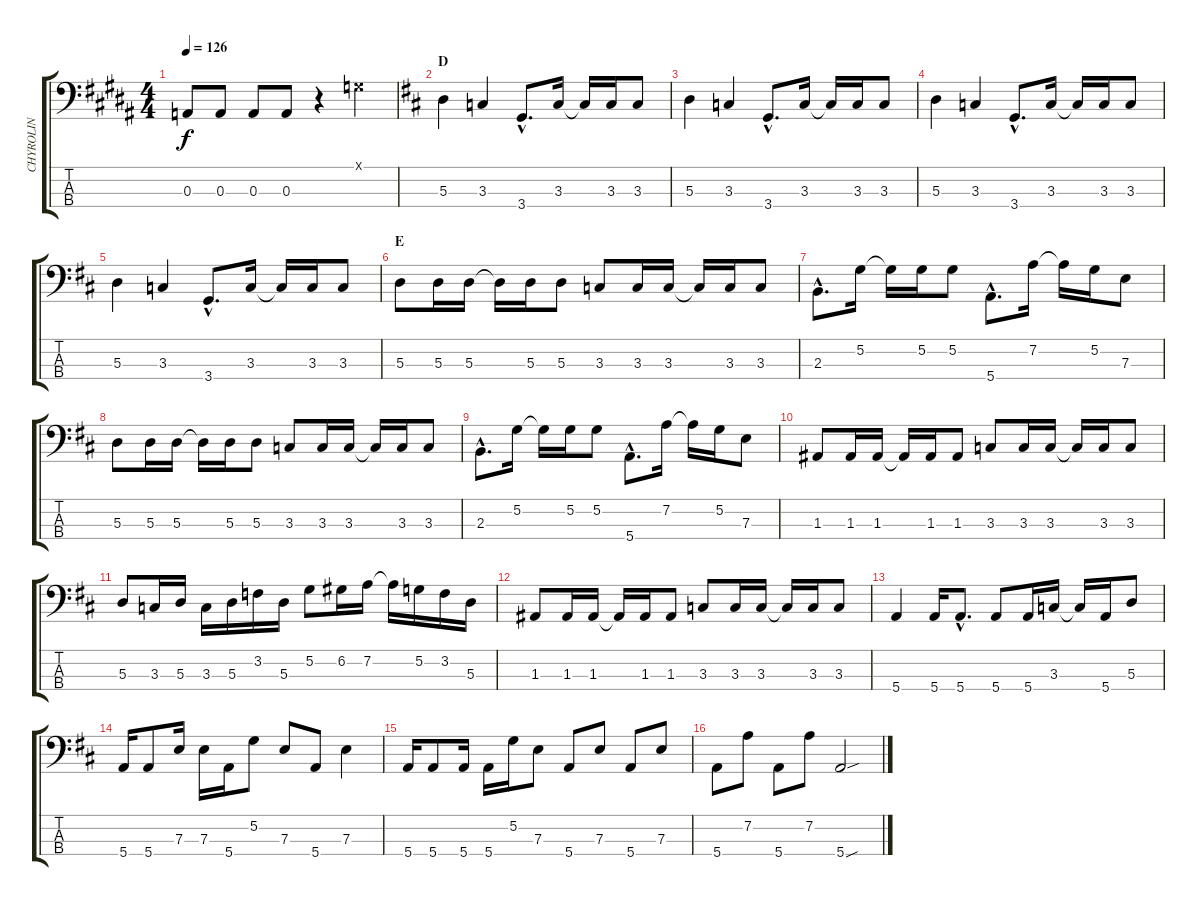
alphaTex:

\track ("CHYROLIN" "CHYROLIN") {instrument acousticguitarnylon}
\staff {score tabs}
\tuning (G2 D2 A1 E1) {hide}
\ts (4 4)
\tempo 126
\clef f4
\ks b
0.3.8{dy f} 0.3.8 0.3.8 0.3.8 r.4 0.1{x}.4 |
\section ("" "D")
\ks d
5.3.4 3.3.4 3.4{hac}.8{d} 3.3.16 3.3{t}.16 3.3.16 3.3.8 |
5.3.4 3.3.4 3.4{hac}.8{d} 3.3.16 3.3{t}.16 3.3.16 3.3.8 |
5.3.4 3.3.4 3.4{hac}.8{d} 3.3.16 3.3{t}.16 3.3.16 3.3.8 |
5.3.4 3.3.4 3.4{hac}.8{d} 3.3.16 3.3{t}.16 3.3.16 3.3.8 |
\section ("" "E")
5.3.8 5.3.16 5.3.16 5.3{t}.16 5.3.16 5.3.8 3.3.8 3.3.16 3.3.16 3.3{t}.16 3.3.16 3.3.8 |
2.3{hac}.8{d} 5.2.16 5.2{t}.16 5.2.16 5.2.8 5.4{hac}.8{d} 7.2.16 7.2{t}.16 5.2.16 7.3.8 |
5.3.8 5.3.16 5.3.16 5.3{t}.16 5.3.16 5.3.8 3.3.8 3.3.16 3.3.16 3.3{t}.16 3.3.16 3.3.8 |
2.3{hac}.8{d} 5.2.16 5.2{t}.16 5.2.16 5.2.8 5.4{hac}.8{d} 7.2.16 7.2{t}.16 5.2.16 7.3.8 |
1.3.8 1.3.16 1.3.16 1.3{t}.16 1.3.16 1.3.8 3.3.8 3.3.16 3.3.16 3.3{t}.16 3.3.16 3.3.8 |
5.3.8 3.3.16 5.3.16 3.3.16 5.3.16 3.2.16 5.3.16 5.2.8 6.2.16 7.2.16 7.2{t}.16 5.2.16 3.2.16 5.3.16 |
1.3.8 1.3.16 1.3.16 1.3{t}.16 1.3.16 1.3.8 3.3.8 3.3.16 3.3.16 3.3{t}.16 3.3.16 3.3.8 |
5.4.4 5.4.16 5.4{hac}.8{d} 5.4.8 5.4.16 3.3.16 3.3{t}.16 5.4.16 5.3.8 |
5.4.16 5.4.8 7.3.16 7.3.16 5.4.16 5.2.8 7.3.8 5.4.8 7.3.4 |
5.4.16 5.4.8 5.4.16 5.4.16 5.2.16 7.3.8 5.4.8 7.3.8 5.4.8 7.3.8 |
5.4.8 7.2.8 5.4.8 7.2.8 5.4{sou}.2
